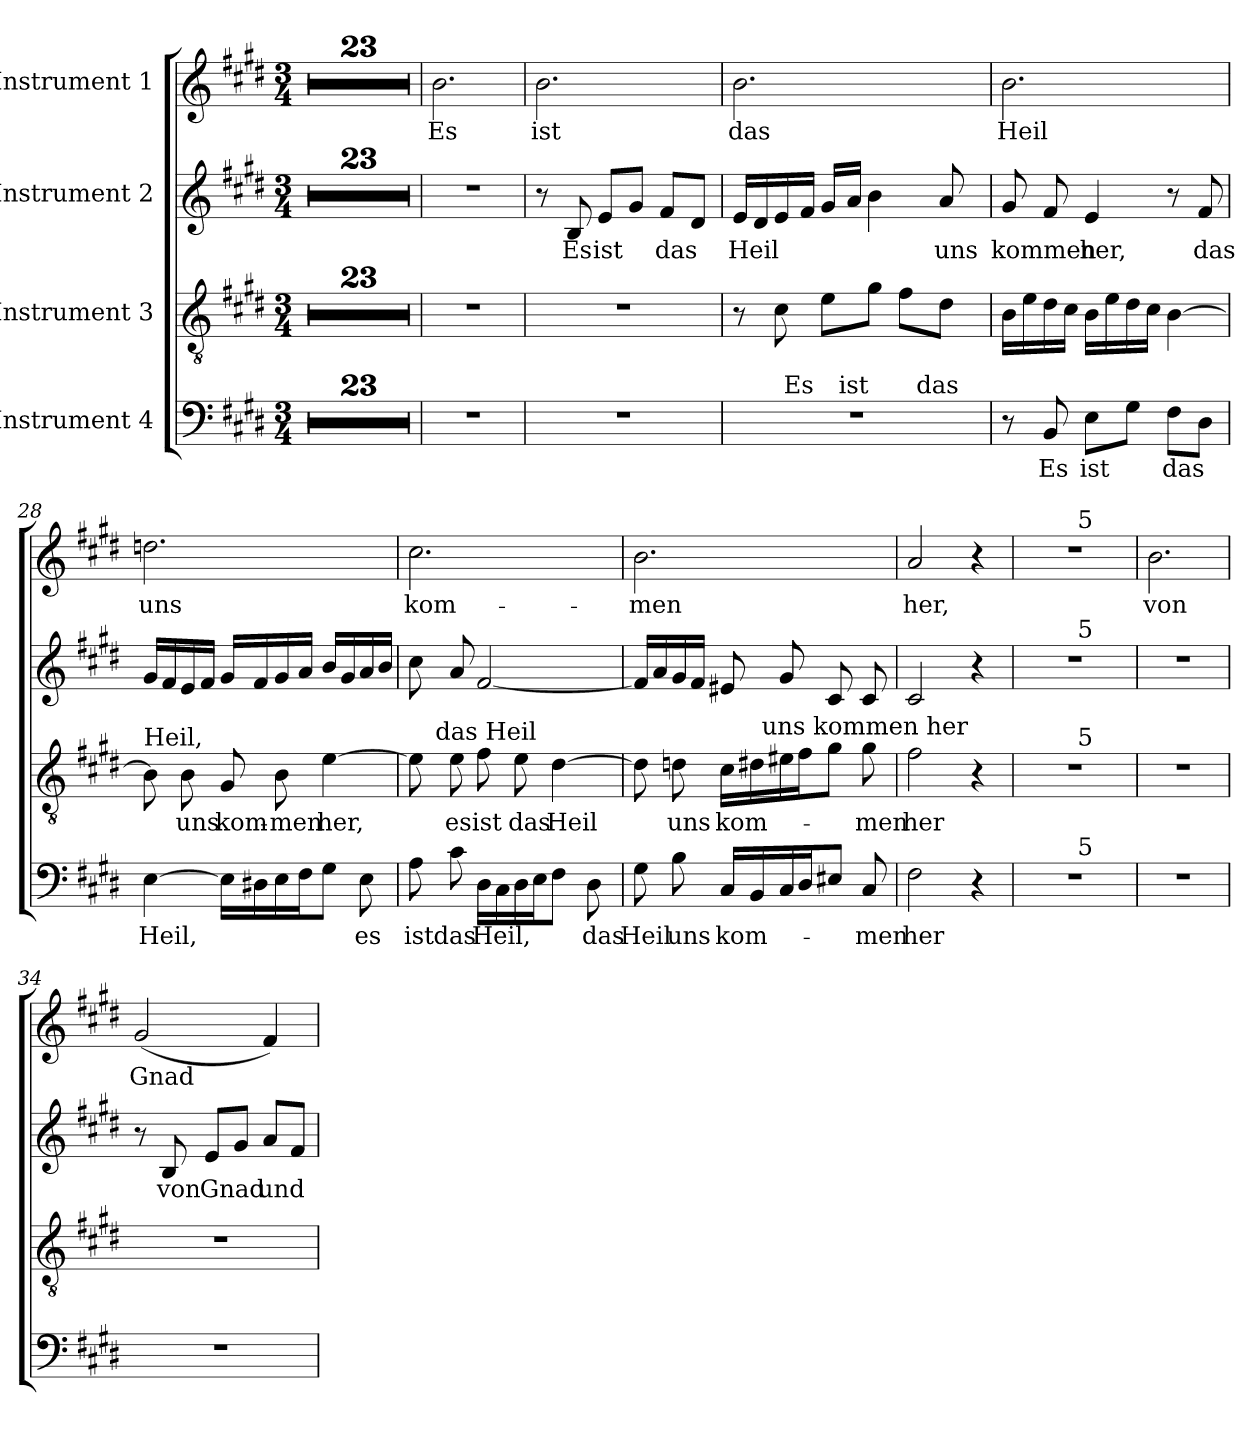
**kern	**text	**kern	**text	**kern	**text	**kern	**text
*part4	*part4	*part3	*part3	*part2	*part2	*part1	*part1
*staff4	*staff4	*staff3	*staff3	*staff2	*staff2	*staff1	*staff1
*I"Instrument 4	*	*I"Instrument 3	*	*I"Instrument 2	*	*I"Instrument 1	*
!!LO:PB:g=z
*stria5	*	*stria5	*	*stria5	*	*stria5	*
*clefF4	*	*clefGv2	*	*clefG2	*	*clefG2	*
*k[f#c#g#d#]	*	*k[f#c#g#d#]	*	*k[f#c#g#d#]	*	*k[f#c#g#d#]	*
*E:	*	*E:	*	*E:	*	*E:	*
*M3/4	*	*M3/4	*	*M3/4	*	*M3/4	*
=1	=1	=1	=1	=1	=1	=1	=1
2.r	.	2.r	.	2.r	.	2.r	.
=2	=2	=2	=2	=2	=2	=2	=2
2.r	.	2.r	.	2.r	.	2.r	.
=3	=3	=3	=3	=3	=3	=3	=3
2.r	.	2.r	.	2.r	.	2.r	.
=4	=4	=4	=4	=4	=4	=4	=4
2.r	.	2.r	.	2.r	.	2.r	.
=5	=5	=5	=5	=5	=5	=5	=5
2.r	.	2.r	.	2.r	.	2.r	.
=6	=6	=6	=6	=6	=6	=6	=6
2.r	.	2.r	.	2.r	.	2.r	.
=7	=7	=7	=7	=7	=7	=7	=7
2.r	.	2.r	.	2.r	.	2.r	.
=8	=8	=8	=8	=8	=8	=8	=8
2.r	.	2.r	.	2.r	.	2.r	.
=9	=9	=9	=9	=9	=9	=9	=9
2.r	.	2.r	.	2.r	.	2.r	.
=10	=10	=10	=10	=10	=10	=10	=10
2.r	.	2.r	.	2.r	.	2.r	.
=11	=11	=11	=11	=11	=11	=11	=11
2.r	.	2.r	.	2.r	.	2.r	.
=12	=12	=12	=12	=12	=12	=12	=12
2.r	.	2.r	.	2.r	.	2.r	.
=13	=13	=13	=13	=13	=13	=13	=13
2.r	.	2.r	.	2.r	.	2.r	.
=14	=14	=14	=14	=14	=14	=14	=14
2.r	.	2.r	.	2.r	.	2.r	.
=15	=15	=15	=15	=15	=15	=15	=15
2.r	.	2.r	.	2.r	.	2.r	.
=16	=16	=16	=16	=16	=16	=16	=16
2.r	.	2.r	.	2.r	.	2.r	.
=17	=17	=17	=17	=17	=17	=17	=17
2.r	.	2.r	.	2.r	.	2.r	.
=18	=18	=18	=18	=18	=18	=18	=18
2.r	.	2.r	.	2.r	.	2.r	.
=19	=19	=19	=19	=19	=19	=19	=19
2.r	.	2.r	.	2.r	.	2.r	.
=20	=20	=20	=20	=20	=20	=20	=20
2.r	.	2.r	.	2.r	.	2.r	.
=21	=21	=21	=21	=21	=21	=21	=21
2.r	.	2.r	.	2.r	.	2.r	.
=22	=22	=22	=22	=22	=22	=22	=22
2.r	.	2.r	.	2.r	.	2.r	.
=23	=23	=23	=23	=23	=23	=23	=23
2.r	.	2.r	.	2.r	.	2.r	.
=24	=24	=24	=24	=24	=24	=24	=24
!LO:N:vis=1	!	!LO:N:vis=1	!	!LO:N:vis=1	!	!	!LO:LY:b:cj
2.r	.	2.r	.	2.r	.	2.b\	Es
=25	=25	=25	=25	=25	=25	=25	=25
!LO:N:vis=1	!	!LO:N:vis=1	!	!	!	!	!LO:LY:b:cj
2.r	.	2.r	.	8r	.	2.b\	ist
!	!	!	!	!	!LO:LY:b:cj	!	!
.	.	.	.	8B/	Es	.	.
!	!	!	!	!	!LO:LY:b	!	!
.	.	.	.	8e/L	ist	.	.
.	.	.	.	8g#/J	.	.	.
!	!	!	!	!	!LO:LY:b	!	!
.	.	.	.	8f#/L	das	.	.
.	.	.	.	8d#/J	.	.	.
=26	=26	=26	=26	=26	=26	=26	=26
!LO:N:vis=1	!	!	!	!	!LO:LY:b	!	!LO:LY:b:cj
*^	*	*	*	*	*	*	*
*	*^	*	*	*	*	*	*	*
2.r	8ryy	4ryy	.	8r	.	16e/L	Heil	2.b\	das
.	.	.	.	.	.	16d#/	.	.	.
.	64ryy	.	.	8c#\	.	16e/	.	.	.
!	!LO:TX:a:t=Es	!	!	!	!	!	!	!	!
.	2ryy	.	.	.	.	.	.	.	.
.	.	.	.	.	.	16f#/J	.	.	.
.	.	32.ryy	.	8e\L	.	16g#/L	.	.	.
!	!	!LO:TX:a:t=ist	!	!	!	!	!	!	!
.	.	4ryy	.	.	.	.	.	.	.
.	.	.	.	.	.	16a/J	.	.	.
.	.	.	.	8g#\J	.	4b\	.	.	.
.	.	.	.	8f#\L	.	.	.	.	.
!	!	!LO:TX:a:t=das	!	!	!	!	!	!	!
.	.	8ryy	.	.	.	.	.	.	.
!	!	!	!	!	!	!	!LO:LY:b:cj	!	!
.	.	.	.	8d#\J	.	8a/	uns	.	.
.	16..ryy	.	.	.	.	.	.	.	.
.	.	16ryy	.	.	.	.	.	.	.
.	.	64ryy	.	.	.	.	.	.	.
=27	=27	=27	=27	=27	=27	=27	=27	=27	=27
!LO:TX:a:t=Heil	!	!	!	!	!	!	!	!	!
!	!	!	!	!	!	!	!LO:LY:b	!	!LO:LY:b:cj
*v	*v	*v	*	*	*	*	*	*	*
8r	.	16B\L	.	8g#/	kommen	2.b\	Heil
.	.	16e\	.	.	.	.	.
!	!LO:LY:b:cj	!	!	!	!	!	!
8BB/	Es	16d#\	.	8f#/	.	.	.
.	.	16c#\J	.	.	.	.	.
!	!LO:LY:b	!	!	!	!LO:LY:b:cj	!	!
8E\L	ist	16B\L	.	4e/	her,	.	.
.	.	16e\	.	.	.	.	.
8G#\J	.	16d#\	.	.	.	.	.
.	.	16c#\J	.	.	.	.	.
!	!LO:LY:b	!	!	!	!	!	!
8F#\L	das	[>4B\	.	8r	.	.	.
!	!	!	!	!	!LO:LY:b:cj	!	!
8D#\J	.	.	.	8f#/	das	.	.
!!LO:LB:g=z
=28	=28	=28	=28	=28	=28	=28	=28
!	!	!LO:TX:a:t=Heil,	!	!	!	!	!
!	!LO:LY:b	!	!	!	!	!	!LO:LY:b:cj
[>4E\	Heil,	8B\]	.	16g#/L	.	2.ddn\	uns
.	.	.	.	16f#/	.	.	.
!	!	!	!LO:LY:b:cj	!	!	!	!
.	.	8B\	uns	16e/	.	.	.
.	.	.	.	16f#/J	.	.	.
!	!	!	!LO:LY:b:cj	!	!	!	!
16E\L]	.	8G#/	kom-	16g#/L	.	.	.
16D#X\	.	.	.	16f#/	.	.	.
!	!	!	!LO:LY:b:cj	!	!	!	!
16E\	.	8B\	-men	16g#/	.	.	.
16F#\	.	.	.	16a/J	.	.	.
!	!	!	!LO:LY:b	!	!	!	!
8G#\J	.	[>4e\	her,	16b/L	.	.	.
.	.	.	.	16g#/	.	.	.
!	!LO:LY:b:cj	!	!	!	!	!	!
8E\	es	.	.	16a/	.	.	.
.	.	.	.	16b/J	.	.	.
=29	=29	=29	=29	=29	=29	=29	=29
!	!LO:LY:b:cj	!	!	!	!	!	!LO:LY:b:cj
*	*	*^	*	*	*	*	*
8A\	ist	8e\]	16ryy	.	8cc#\	.	2.cc#\	kom-
.	.	.	64ryy	.	.	.	.	.
!	!	!	!LO:TX:a:t=das Heil	!	!	!	!	!
.	.	.	2ryy	.	.	.	.	.
!	!LO:LY:b:cj	!	!	!LO:LY:b:cj	!	!	!	!
8c#\	das	8e\	.	es	8a/	.	.	.
!	!LO:LY:b	!	!	!LO:LY:b:cj	!	!	!	!
16D#\L	Heil,	8f#\	.	ist	[<2f#/	.	.	.
16C#\	.	.	.	.	.	.	.	.
!	!	!	!	!LO:LY:b:cj	!	!	!	!
16D#\	.	8e\	.	das	.	.	.	.
16E\	.	.	.	.	.	.	.	.
!	!	!	!	!LO:LY:b	!	!	!	!
8F#\J	.	[>4d#\	.	Heil	.	.	.	.
.	.	.	8ryy	.	.	.	.	.
!	!LO:LY:b:cj	!	!	!	!	!	!	!
8D#\	das	.	.	.	.	.	.	.
.	.	.	32.ryy	.	.	.	.	.
=30	=30	=30	=30	=30	=30	=30	=30	=30
!	!LO:LY:b:cj	!	!	!	!	!	!	!LO:LY:b:cj
8G#\	Heil	8d#\]	4ryy	.	16f#/L]	.	2.b\	-men
.	.	.	.	.	16a/	.	.	.
!	!LO:LY:b:cj	!	!	!LO:LY:b:cj	!	!	!	!
8B\	uns	8dn\	.	uns	16g#/	.	.	.
.	.	.	.	.	16f#/J	.	.	.
!	!LO:LY:b	!	!	!LO:LY:b	!	!	!	!
16C#/L	kom-	16c#\L	16.ryy	kom-	8e#X/	.	.	.
16BB/	.	16d#X\	.	.	.	.	.	.
!	!	!	!LO:TX:a:t=uns kommen her	!	!	!	!	!
.	.	.	4ryy	.	.	.	.	.
16C#/	.	16e#X\	.	.	8g#/	.	.	.
16D#/	.	16f#\	.	.	.	.	.	.
8E#X/J	.	8g#\J	.	.	8c#/	.	.	.
.	.	.	8ryy	.	.	.	.	.
!	!LO:LY:b:cj	!	!	!LO:LY:b:cj	!	!	!	!
8C#/	-men	8g#\	.	-men	8c#/	.	.	.
.	.	.	32ryy	.	.	.	.	.
=31	=31	=31	=31	=31	=31	=31	=31	=31
!	!LO:LY:b:cj	!	!	!LO:LY:b:cj	!	!	!	!LO:LY:b:cj
*	*	*v	*v	*	*	*	*	*
2F#\	her	2f#\	her	2c#/	.	2a/	her,
4r	.	4r	.	4r	.	4r	.
!!LO:LB:g=z
=32	=32	=32	=32	=32	=32	=32	=32
*^	*	*^	*	*^	*	*^	*
2.r	4..ryy	.	2.r	4..ryy	.	2.r	4..ryy	.	2.r	4..ryy	.
!	!	!	!	!	!	!	!	!	!	!LO:TX:a:t=5	!
!	!	!	!	!	!	!	!LO:TX:a:t=5	!	!	!	!
!	!	!	!	!LO:TX:a:t=5	!	!	!	!	!	!	!
!	!LO:TX:a:t=5	!	!	!	!	!	!	!	!	!	!
.	4ryy	.	.	4ryy	.	.	4ryy	.	.	4ryy	.
.	16ryy	.	.	16ryy	.	.	16ryy	.	.	16ryy	.
=33	=33	=33	=33	=33	=33	=33	=33	=33	=33	=33	=33
!LO:N:vis=1	!	!	!LO:N:vis=1	!	!	!LO:N:vis=1	!	!	!	!	!LO:LY:b:cj
*v	*v	*	*	*	*	*v	*v	*	*v	*v	*
*	*	*v	*v	*	*	*	*	*
2.r	.	2.r	.	2.r	.	2.b\	von
=34	=34	=34	=34	=34	=34	=34	=34
!LO:N:vis=1	!	!LO:N:vis=1	!	!	!	!	!LO:LY:b
2.r	.	2.r	.	8r	.	(<2g#/	Gnad
!	!	!	!	!	!LO:LY:b:cj	!	!
.	.	.	.	8B/	von	.	.
!	!	!	!	!	!LO:LY:b	!	!
.	.	.	.	8e/L	Gnad	.	.
.	.	.	.	8g#/J	.	.	.
!	!	!	!	!	!LO:LY:b	!	!
.	.	.	.	8a/L	und	4f#/)	.
.	.	.	.	8f#/J	.	.	.
=	=	=	=	=	=	=	=
*-	*-	*-	*-	*-	*-	*-	*-
